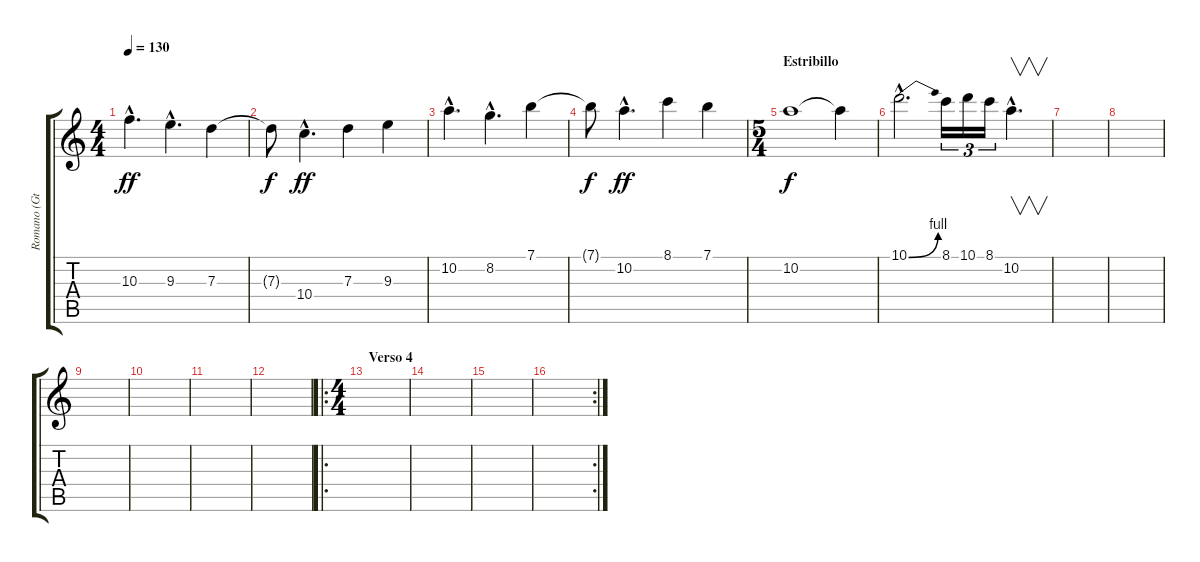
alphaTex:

\track ("Romano (Gtr 1)" "Romano (Gt") {instrument distortionguitar}
\staff {score tabs}
\tuning (E4 B3 G3 D3 A2 E2) {hide}
\ts (4 4)
\tempo 130
\clef g2
\ks c
10.3{hac}.4{d dy ff} 9.3{hac}.4{d} 7.3.4 |
7.3{t}.8{dy f} 10.4{hac}.4{d dy ff} 7.3.4 9.3.4 |
10.2{hac}.4{d} 8.2{hac}.4{d} 7.1.4 |
7.1{t}.8{dy f} 10.2{hac}.4{d dy ff} 8.1.4 7.1.4 |
\ts (5 4)
\section ("" "Estribillo")
10.2.1{dy f} 10.2{t}.4 |
10.1{be (bend 0 0 60 4) hac}.2{d} 8.1.16{tu (3 2)} 10.1.16{tu (3 2)} 8.1.16{tu (3 2)} 10.2{hac}.4{v d} |
|
|
|
|
|
|
\ro
\ts (4 4)
\section ("" "Verso 4")
|
|
|
\rc 2
